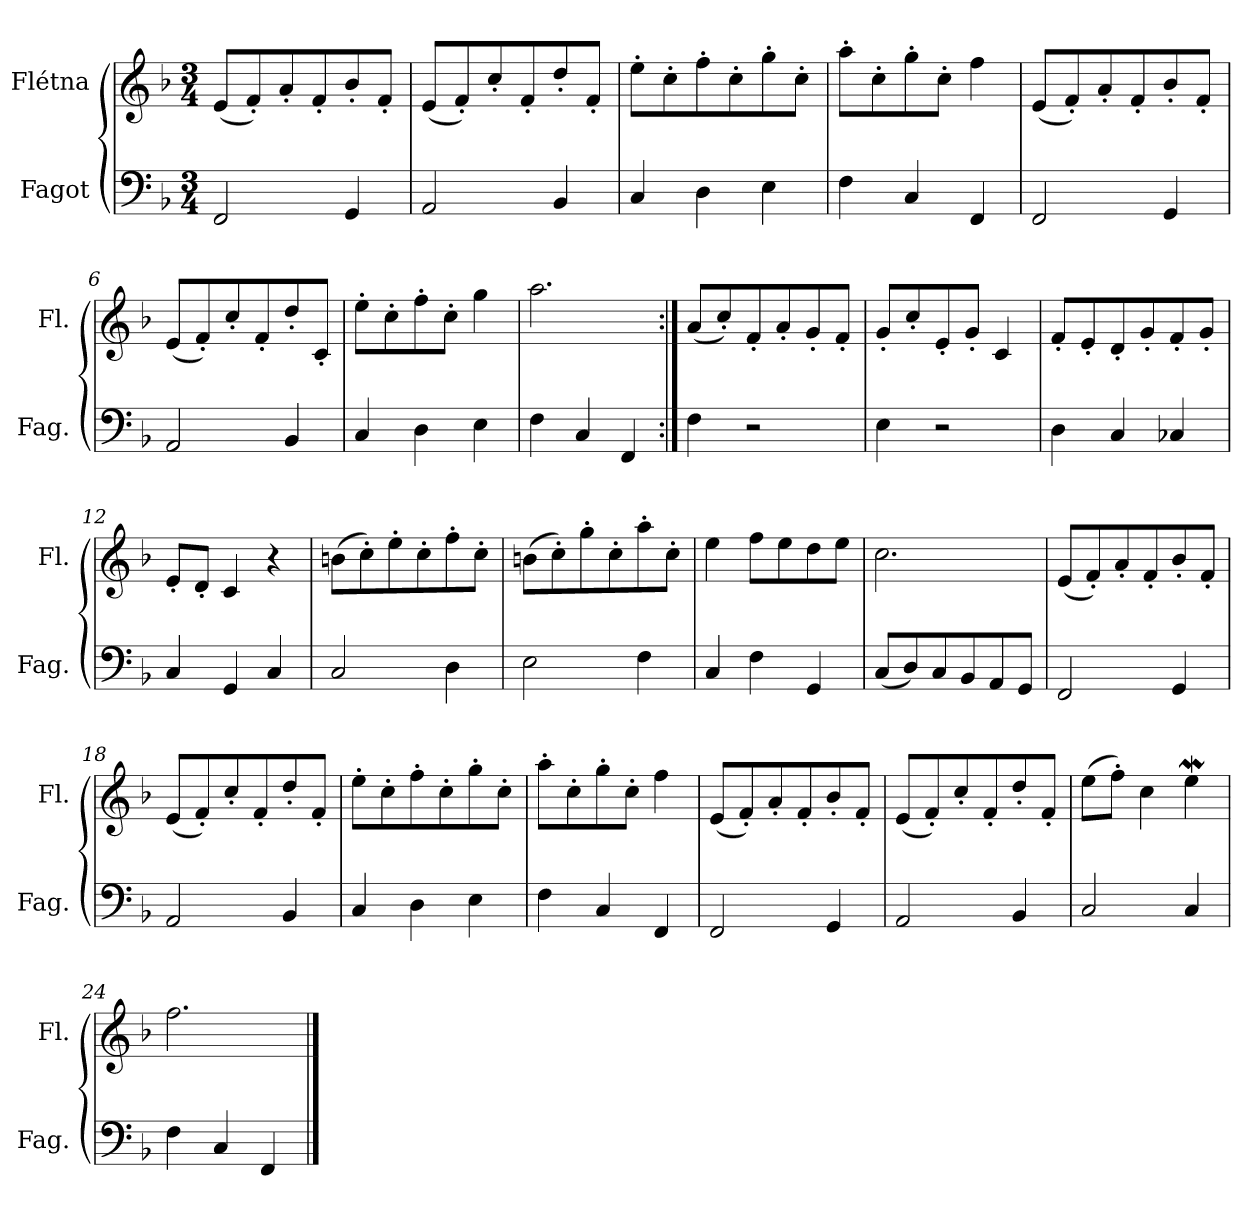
**kern	**kern
*part2	*part1
*staff2	*staff1
*I"Fagot	*I"Flétna
*I'Fag.	*I'Fl.
*clefF4	*clefG2
*k[b-]	*k[b-]
*M3/4	*M3/4
=1	=1
2FF/	(8e/L
.	8f'/)
.	8a'/
.	8f'/
4GG/	8b-'/
.	8f'/J
=2	=2
2AA/	(8e/L
.	8f'/)
.	8cc'/
.	8f'/
4BB-/	8dd'/
.	8f'/J
=3	=3
4C/	8ee'\L
.	8cc'\
4D\	8ff'\
.	8cc'\
4E\	8gg'\
.	8cc'\J
=4	=4
4F\	8aa'\L
.	8cc'\
4C/	8gg'\
.	8cc'\J
4FF/	4ff\
=5	=5
2FF/	(8e/L
.	8f'/)
.	8a'/
.	8f'/
4GG/	8b-'/
.	8f'/J
=6	=6
2AA/	(8e/L
.	8f'/)
.	8cc'/
.	8f'/
4BB-/	8dd'/
.	8c'/J
!!LO:LB:g=z
=7	=7
4C/	8ee'\L
.	8cc'\
4D\	8ff'\
.	8cc'\J
4E\	4gg\
=8	=8
4F\	2.aa\
4C/	.
4FF/	.
=9:|!	=9:|!
4F\	(8a/L
.	8cc'/)
2r	8f'/
.	8a'/
.	8g'/
.	8f'/J
=10	=10
4E\	8g'/L
.	8cc'/
2r	8e'/
.	8g'/J
.	4c/
=11	=11
4D\	8f'/L
.	8e'/
4C/	8d'/
.	8g'/
4C-X/	8f'/
.	8g'/J
=12	=12
4C/	8e'/L
.	8d'/J
4GG/	4c/
4C/	4r
=13	=13
2C/	(8bn\L
.	8cc'\)
.	8ee'\
.	8cc'\
4D\	8ff'\
.	8cc'\J
!!LO:LB:g=z
=14	=14
2E\	(8bn\L
.	8cc'\)
.	8gg'\
.	8cc'\
4F\	8aa'\
.	8cc'\J
=15	=15
4C/	4ee\
4F\	8ff\L
.	8ee\
4GG/	8dd\
.	8ee\J
=16	=16
(8C/L	2.cc\
8D/)	.
8C/	.
8BB-/	.
8AA/	.
8GG/J	.
=17	=17
2FF/	(8e/L
.	8f'/)
.	8a'/
.	8f'/
4GG/	8b-'/
.	8f'/J
=18	=18
2AA/	(8e/L
.	8f'/)
.	8cc'/
.	8f'/
4BB-/	8dd'/
.	8f'/J
=19	=19
4C/	8ee'\L
.	8cc'\
4D\	8ff'\
.	8cc'\
4E\	8gg'\
.	8cc'\J
!!LO:LB:g=z
=20	=20
4F\	8aa'\L
.	8cc'\
4C/	8gg'\
.	8cc'\J
4FF/	4ff\
=21	=21
2FF/	(8e/L
.	8f'/)
.	8a'/
.	8f'/
4GG/	8b-'/
.	8f'/J
=22	=22
2AA/	(8e/L
.	8f'/)
.	8cc'/
.	8f'/
4BB-/	8dd'/
.	8f'/J
=23	=23
2C/	(8ee\L
.	8ff'\J)
.	4cc\
4C/	4eeW\
=24	=24
4F\	2.ff\
4C/	.
4FF/	.
==	==
*-	*-
